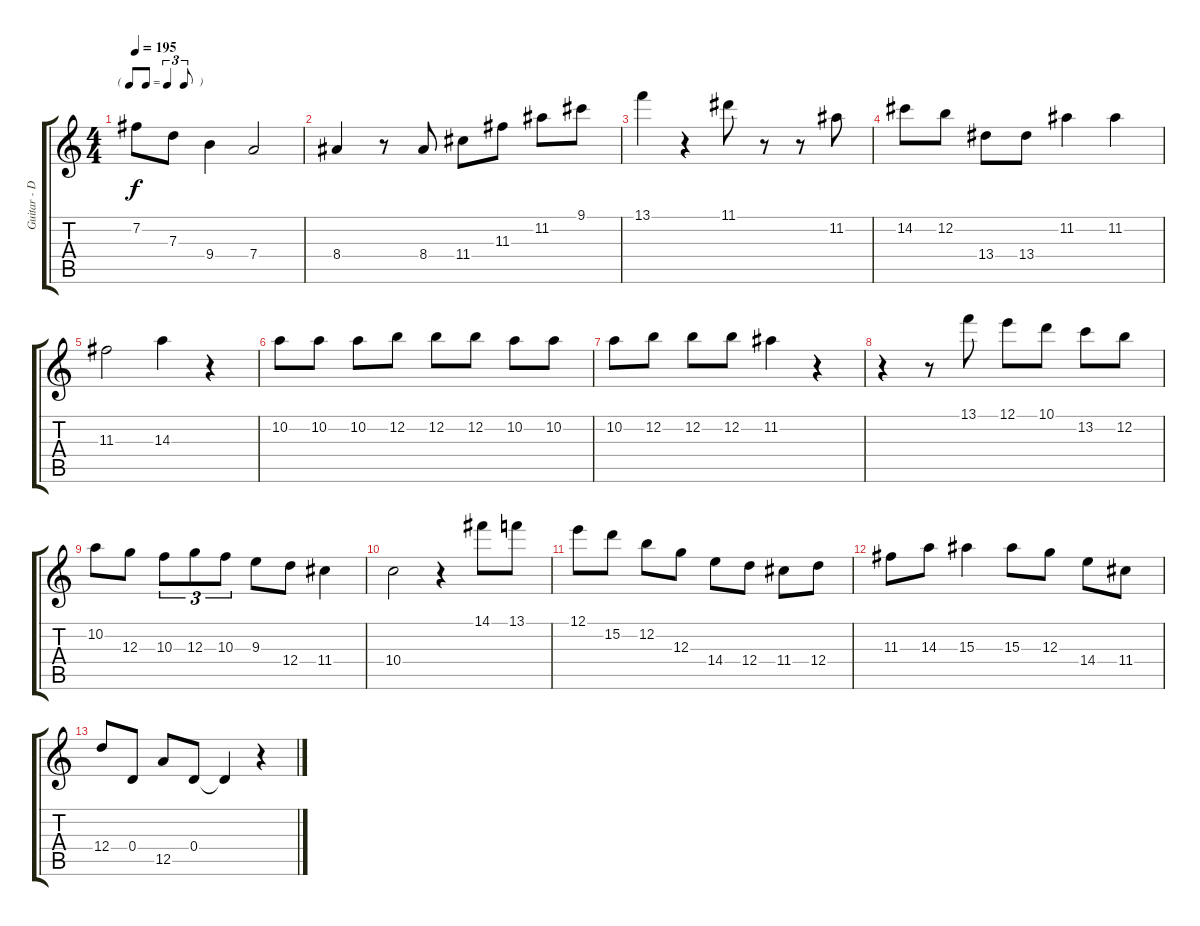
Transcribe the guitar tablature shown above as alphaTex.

\track ("Guitar - Django" "Guitar - D") {instrument acousticguitarsteel}
\staff {score tabs}
\tuning (E4 B3 G3 D3 A2 E2) {hide}
\ts (4 4)
\tf triplet8th
\tempo 195
\clef g2
\ks c
7.2.8{dy f} 7.3.8 9.4.4 7.4.2 |
8.4.4 r.8 8.4.8 11.4.8 11.3.8 11.2.8 9.1.8 |
13.1.4 r.4 11.1.8 r.8 r.8 11.2.8 |
14.2.8 12.2.8 13.4.8 13.4.8 11.2.4 11.2.4 |
11.3.2 14.3.4 r.4 |
10.2.8 10.2.8 10.2.8 12.2.8 12.2.8 12.2.8 10.2.8 10.2.8 |
10.2.8 12.2.8 12.2.8 12.2.8 11.2.4 r.4 |
r.4 r.8 13.1.8 12.1.8 10.1.8 13.2.8 12.2.8 |
10.2.8 12.3.8 10.3.8{tu (3 2)} 12.3.8{tu (3 2)} 10.3.8{tu (3 2)} 9.3.8 12.4.8 11.4.4 |
10.4.2 r.4 14.1.8 13.1.8 |
12.1.8 15.2.8 12.2.8 12.3.8 14.4.8 12.4.8 11.4.8 12.4.8 |
11.3.8 14.3.8 15.3.4 15.3.8 12.3.8 14.4.8 11.4.8 |
12.4.8 0.4.8 12.5.8 0.4.8 0.4{t}.4 r.4
